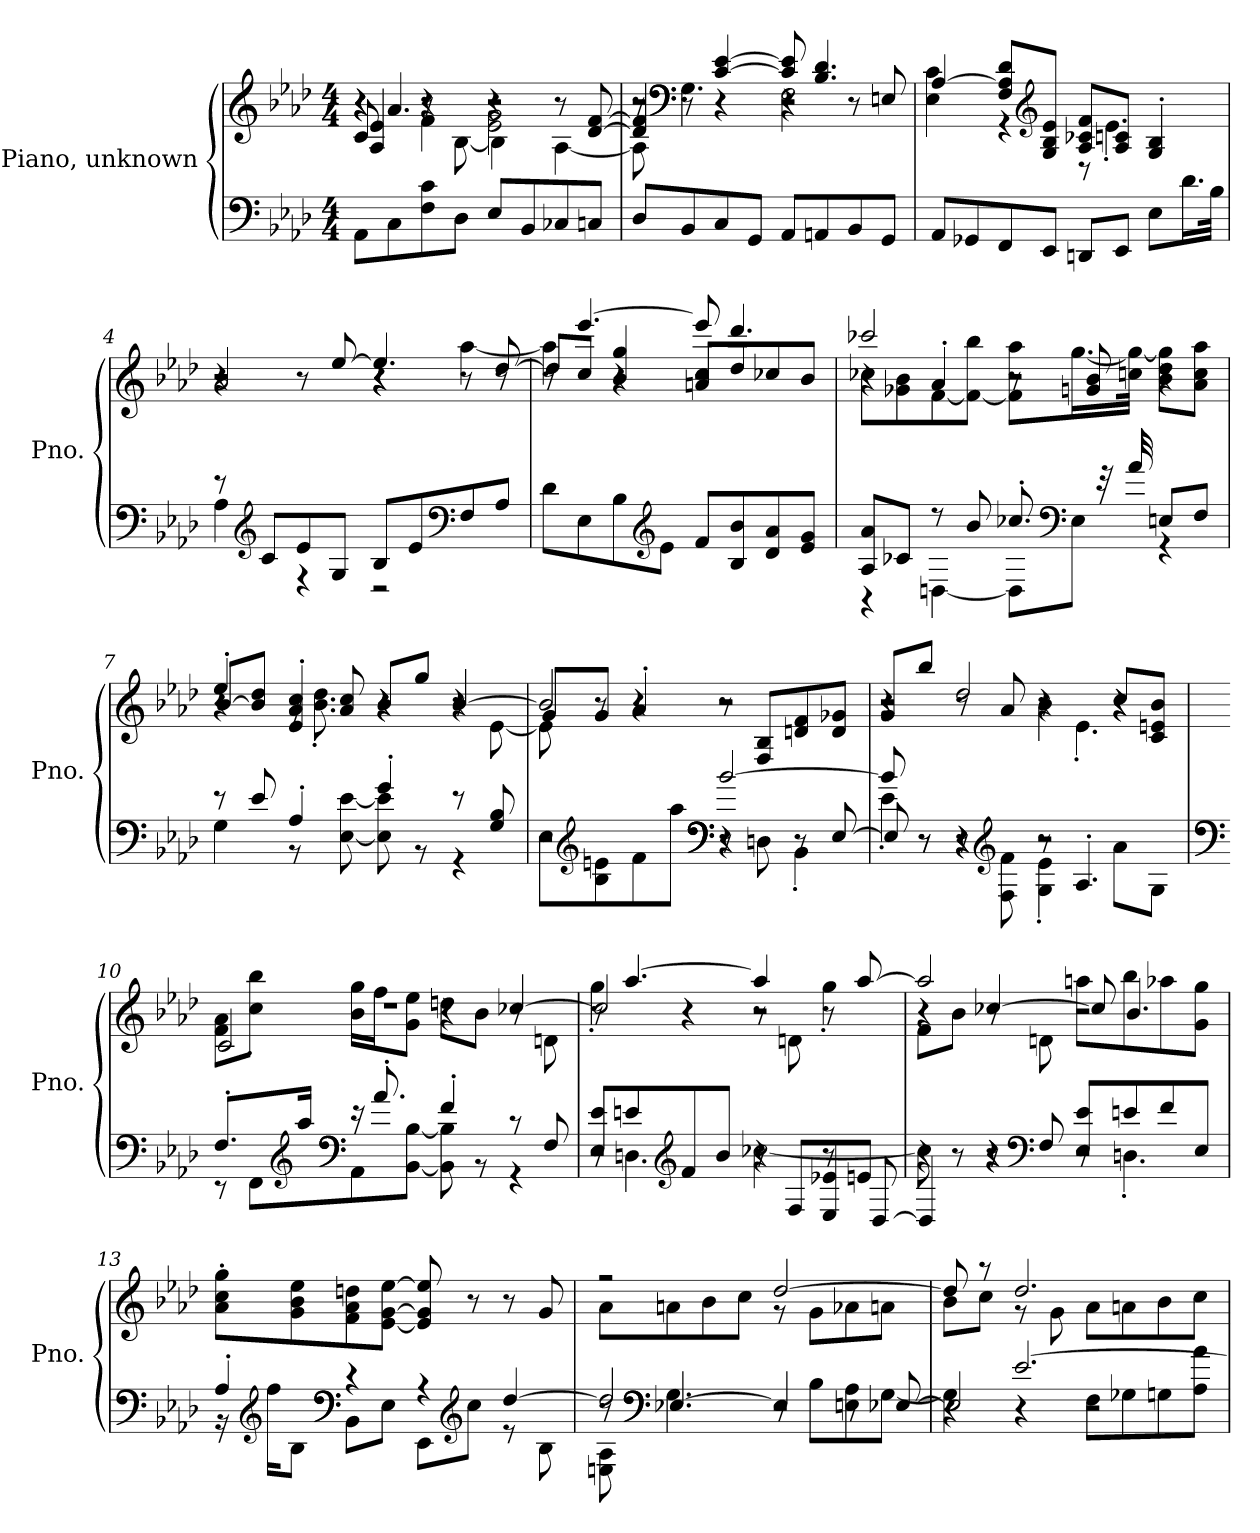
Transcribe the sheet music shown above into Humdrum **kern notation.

**kern	**kern
*part1	*part1
*staff2	*staff1
*I"Piano, unknown	*
*I'Pno.	*
*clefF4	*clefG2
*k[b-e-a-d-]	*k[b-e-a-d-]
*M4/4	*M4/4
*MM120	*MM120
=1	=1
*	*^
*	*	*^
*	*	*	*^
8AA-\L	8c/	4r	4A-/ 4e-/	4r
8C\	4.a-/	.	.	.
8F\ 8c\	.	4f\	4r	8r
8D-\J	.	.	.	[8B-\
8E-/L	4r	2e-\ 2g\	2r	4B-\]
8BB-/	.	.	.	.
8C-X/	8r	.	.	[4A-\
8Cn/J	[8d-/ [8f/	.	.	.
=2	=2	=2	=2	=2
8D-/L	4d-/] 4f/]	8r	2r	8A-\]
*	*clefF4	*	*	*
8BB-/	.	4.G\	.	8r
8C/	[4c/ [4e-/	.	.	4r
8GG/J	.	.	.	.
8AA-/L	8c/] 8e-/]	2F\	4r	2r
8AAn/	4.B-/ 4.d-/	.	.	.
8BB-/	.	.	8r	.
8GG/J	.	.	8En/	.
*	*	*v	*v	*v
=3	=3	=3
8AA-/L	[4A-/	4E-\ 4c\
8GG-X/	.	.
8FF/	8F/ 8A-/] 8d-/L	4r
*	*clefG2	*
8EE-/J	8G/ 8B-/ 8e-/J	.
8DDn/L	8A-/ 8c-X/ 8f/L	8r
8EE-/J	8A-/ 8cn/J	4.e-'\
8E-\L	4G/' 4B-/'	.
16.d-\L	.	.
32B-\JJk	.	.
!!LO:LB:g=z
=4	=4	=4
*^	*	*^
8r	4A-\	4r	2r	2a-/
*clefG2	*	*	*	*
8c/L	.	.	.	.
8e-/	4r	8r	.	.
8G/J	.	[8ee-/	.	.
8B-/L	2r	4.ee-/]	4r	4r
8e-/	.	.	.	.
*clefF4	*	*	*	*
8F/	.	.	[4aa-\	8r
8A-/J	.	8r	.	[8dd-/
*v	*v	*	*	*
=5	=5	=5	=5
8d-\L	8r	4aa-\]	8dd-/L]
8E-\	[4.eee-/	.	8cc/J
8B-\	.	4r	4b-/ 4gg/
*clefG2	*	*	*
8e-\J	.	.	.
8f/L	8eee-/]	2r	8an/ 8cc/L
8B-/ 8b-/	4.ddd-/	.	8dd-/
8d-/ 8a-/	.	.	8cc-X/
8e-/ 8g/J	.	.	8b-/J
!!LO:LB:g=z	!!	!!
=6	=6	=6	=6
*^	*	*	*
8A-/ 8a-/L	4r	2ccc-X/	8cc-X\L	4r
8c-X/J	.	.	8g-X\ 8b-\	.
8r	[4Dn\	.	[8f\	4a-'/
8b-/	.	.	8f\_ 8bb-\J	.
8.cc-X'/	8D\L]	2r	8f\] 8aa-\L	8r
*clefF4	*	*	*	*
.	8E-\J	.	[16.gg\L	8gn/ 8b-/
32r	.	.	.	.
32a-/	.	.	32ccn\ 32gg\_JJk	.
8En/L	4r	.	8b-\ 8dd-\ 8gg\]L	4r
8F/J	.	.	8a-\ 8cc\ 8aa-\J	.
=7	=7	=7	=7	=7
8r	4G\	4ee-'/	4r	[8b-/L
8e-/	.	.	.	8b-/] 8dd-/J
4A-'/	8r	4e-/' 4a-/' 4cc/'	16r	8r
.	.	.	8.b-\' 8.dd-\'	.
.	[8E-\ [8e-\	.	.	8a-/ 8cc/
4g'/	8E-\] 8e-\]	4r	4r	8b-/L
.	8r	.	.	8gg/J
8r	4r	[4b-/	8r	4r
8G/ 8B-/	.	.	[8e-\	.
!!LO:LB:g=z	!!	!!
=8	=8	=8	=8	=8
*	*^	*	*	*
2r	8E-\L	2r	2b-/]	8e-\]	8g/L
*clefG2	*	*	*	*	*
.	8B-\ 8en\	.	.	8r	8g/J
.	8f\	.	.	4r	4a-'/
.	8aa-\J	.	.	.	.
*clefF4	*	*	*	*	*
[2b-/	8r	4r	2r	2r	8r
.	8Dn\	.	.	.	8F/ 8B-/L
.	4BB-'\	8r	.	.	8dn/ 8f/
.	.	[8E-/	.	.	8d/ 8g-X/J
=9	=9	=9	=9	=9	=9
*	*	*	*	*	*^
8b-/]	4e-'\	8E-/]	4r	2r	8g/L	2r
8r	.	8r	.	.	8bb-/J	.
4r	8r	4r	2dd-/	.	8r	.
*clefG2	*	*	*	*	*	*
.	8F\ 8f\	.	.	.	8a-/	.
8r	4G\' 4e-\'	2r	.	4b-\	4r	8r
4.A-'/	.	.	.	.	.	4.e-'\
.	8a-\L	.	4r	4r	8cc/L	.
.	8G\J	.	.	.	8c/ 8en/ 8b-/J	.
*v	*v	*v	*	*	*	*
*	*v	*v	*v	*v
!!LO:LB:g=z
=10	=10
*clefF4	*
*^	*^
*	*	*	*^
8.F'/L	8r	1r	8f\ 8a-\L	2c/
.	8FF\L	.	8cc\' 8bb-\'J	.
*clefG2	*	*	*	*
16aa-/Jk	.	.	.	.
*clefF4	*	*	*	*
16r	8AA-\	.	16b-\ 16gg\LL	.
8.a-'/	.	.	16ff\J	.
.	[8BB-\ [8B-\J	.	8g\ 8ee-\J	.
4f'/	8BB-\] 8B-\]	.	8ddn\L	4r
.	8r	.	8b-\J	.
8r	4r	.	8r	[4cc-X/
8F/	.	.	8dn\	.
=11	=11	=11	=11	=11
*	*^	*	*	*
8E-/ 8e-/L	8r	2r	8r	4gg'\	2cc-/]
8en/	4.Dn\	.	[4.aa-/	.	.
*clefG2	*	*	*	*	*
8f/	.	.	.	4r	.
8b-/J	.	.	.	.	.
8r	[2cc-X\	4r	4aa-/]	8r	2r
8F/L	.	.	.	8dn\	.
8E-/ 8e-X/	.	8r	8r	4gg'\	.
8en/J	.	[8D/	[8aa-/	.	.
!!LO:LB:g=z	!!	!!
=12	=12	=12	=12	=12	=12
4r	8cc-\]	4D/]	2aa-/]	8f\L	4r
.	8r	.	.	8b-\J	.
8r	4r	4r	.	8r	[4cc-X/
*clefF4	*	*	*	*	*
8F/	.	.	.	8dn\	.
8E-/ 8e-/L	8r	2r	2r	8aan\L	8cc-/]
8en/	4.Dn'\	.	.	8bb-\	4.b-/
8f/	.	.	.	8aa-X\	.
8E-/J	.	.	.	8g\ 8gg\J	.
*	*v	*v	*	*	*
*	*	*v	*v	*v
=13	=13	=13
4A-'/	16r	8a-\' 8cc\' 8gg\'L
*clefG2	*	*
.	16ff\KL	.
.	8B-\J	8g\ 8b-\ 8ee-\
*clefF4	*	*
4r	8BB-\L	8f\ 8a-\ 8ddn\
.	8E-\J	[8e-\ [8g\ [8ee-\J
4r	8EE-\L	8e-/] 8g/] 8ee-/]
*clefG2	*	*
.	8cc\J	8r
[4dd-/	8r	8r
.	8B-\	8g/
!!LO:PB:g=z
=14	=14	=14
*	*^	*^
2dd-/]	8En\ 8A-\	8r	2r	8a-\L
*clefF4	*	*	*	*
.	4.G\	[4.E-X/	.	8an\
.	.	.	.	8b-\
.	.	.	.	8cc\J
2r	8r	4E-/]	[2dd-/	8r
.	8B-\L	.	.	8g\L
.	8En\ 8A-\	8r	.	8a-X\
.	[8G\J	[8E-X/	.	8an\J
=15	=15	=15	=15	=15
4r	4G\]	2E-/]	8dd-/]	8b-\L
.	.	.	8r	8cc\J
[2.e-/	4r	.	2.dd-/	8r
.	.	.	.	8g\
.	8F\L	2r	.	8a-\L
.	8G-X\	.	.	8an\
.	8Gn\	.	.	8b-\
.	8A-\ 8a-\J	.	.	8cc\J
*v	*v	*v	*	*
*	*v	*v
=	=
*-	*-
